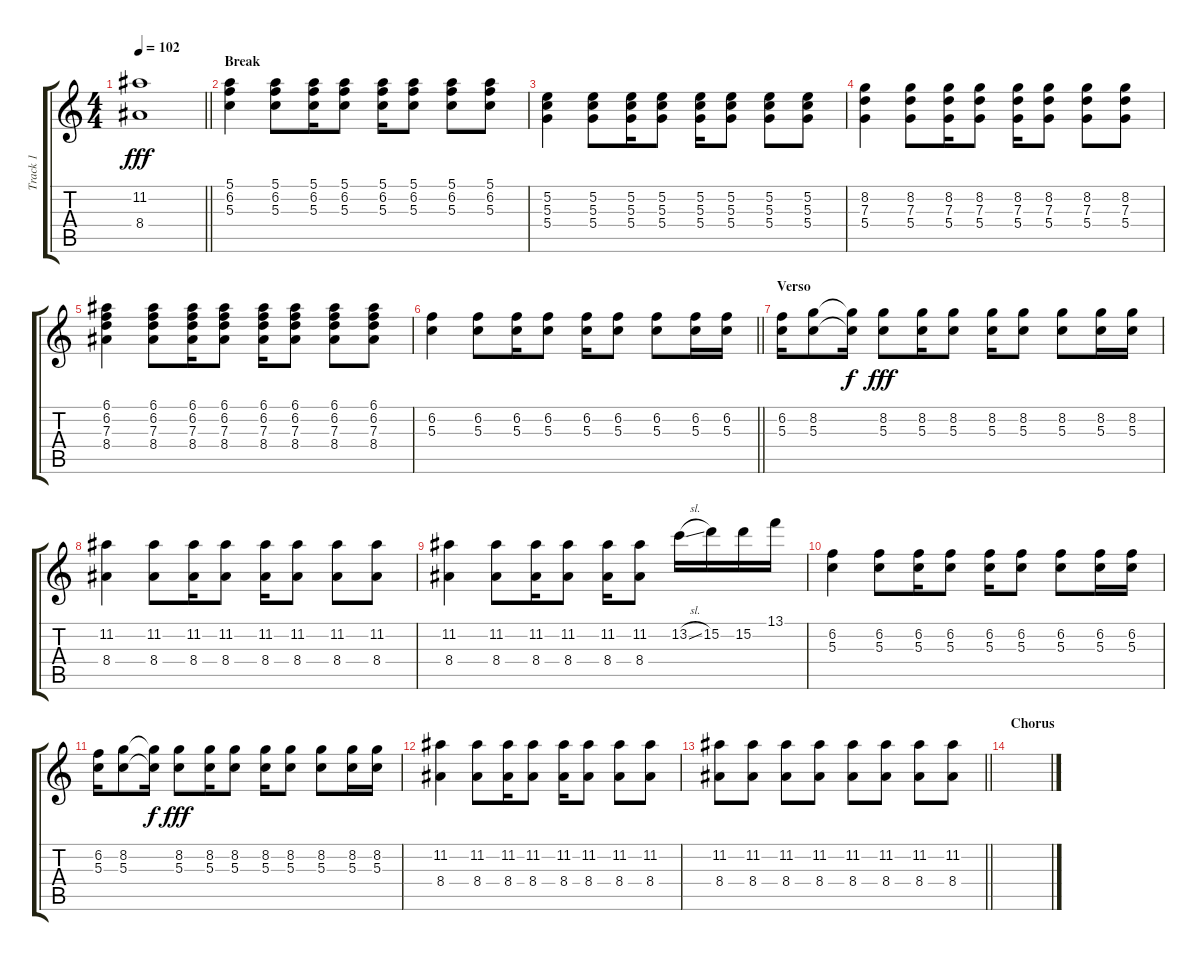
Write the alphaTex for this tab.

\track ("Track 1" "Track 1") {instrument banjo}
\staff {score tabs}
\tuning (E4 B3 G3 D3 A2 E2) {hide}
\displaytranspose 12
\ts (4 4)
\tempo 102
\clef g2
\barLineRight lightlight
\ks c
(11.2 8.4).1{dy fff} |
\section ("" "Break")
(5.1 6.2 5.3).4{volume 9 instrument acousticguitarsteel} (5.1 6.2 5.3).8 (5.1 6.2 5.3).16 (5.1 6.2 5.3).8 (5.1 6.2 5.3).16 (5.1 6.2 5.3).8 (5.1 6.2 5.3).8 (5.1 6.2 5.3).8 |
(5.2 5.3 5.4).4 (5.2 5.3 5.4).8 (5.2 5.3 5.4).16 (5.2 5.3 5.4).8 (5.2 5.3 5.4).16 (5.2 5.3 5.4).8 (5.2 5.3 5.4).8 (5.2 5.3 5.4).8 |
(8.2 7.3 5.4).4 (8.2 7.3 5.4).8 (8.2 7.3 5.4).16 (8.2 7.3 5.4).8 (8.2 7.3 5.4).16 (8.2 7.3 5.4).8 (8.2 7.3 5.4).8 (8.2 7.3 5.4).8 |
(6.1 6.2 7.3 8.4).4 (6.1 6.2 7.3 8.4).8 (6.1 6.2 7.3 8.4).16 (6.1 6.2 7.3 8.4).8 (6.1 6.2 7.3 8.4).16 (6.1 6.2 7.3 8.4).8 (6.1 6.2 7.3 8.4).8 (6.1 6.2 7.3 8.4).8 |
\barLineRight lightlight
(6.2 5.3).4 (6.2 5.3).8 (6.2 5.3).16 (6.2 5.3).8 (6.2 5.3).16 (6.2 5.3).8 (6.2 5.3).8 (6.2 5.3).16 (6.2 5.3).16 |
\section ("" "Verso")
(6.2 5.3).16 (8.2 5.3).8 (8.2{t} 5.3{t}).16{dy f} (8.2 5.3).8{dy fff} (8.2 5.3).16 (8.2 5.3).8 (8.2 5.3).16 (8.2 5.3).8 (8.2 5.3).8 (8.2 5.3).16 (8.2 5.3).16 |
(11.2 8.4).4 (11.2 8.4).8 (11.2 8.4).16 (11.2 8.4).8 (11.2 8.4).16 (11.2 8.4).8 (11.2 8.4).8 (11.2 8.4).8 |
(11.2 8.4).4 (11.2 8.4).8 (11.2 8.4).16 (11.2 8.4).8 (11.2 8.4).16 (11.2 8.4).8 13.2{sl}.16 15.2.16 15.2.16 13.1.16 |
(6.2 5.3).4 (6.2 5.3).8 (6.2 5.3).16 (6.2 5.3).8 (6.2 5.3).16 (6.2 5.3).8 (6.2 5.3).8 (6.2 5.3).16 (6.2 5.3).16 |
(6.2 5.3).16 (8.2 5.3).8 (8.2{t} 5.3{t}).16{dy f} (8.2 5.3).8{dy fff} (8.2 5.3).16 (8.2 5.3).8 (8.2 5.3).16 (8.2 5.3).8 (8.2 5.3).8 (8.2 5.3).16 (8.2 5.3).16 |
(11.2 8.4).4 (11.2 8.4).8 (11.2 8.4).16 (11.2 8.4).8 (11.2 8.4).16 (11.2 8.4).8 (11.2 8.4).8 (11.2 8.4).8 |
\barLineRight lightlight
(11.2 8.4).8 (11.2 8.4).8 (11.2 8.4).8 (11.2 8.4).8 (11.2 8.4).8 (11.2 8.4).8 (11.2 8.4).8 (11.2 8.4).8 |
\section ("" "Chorus")
